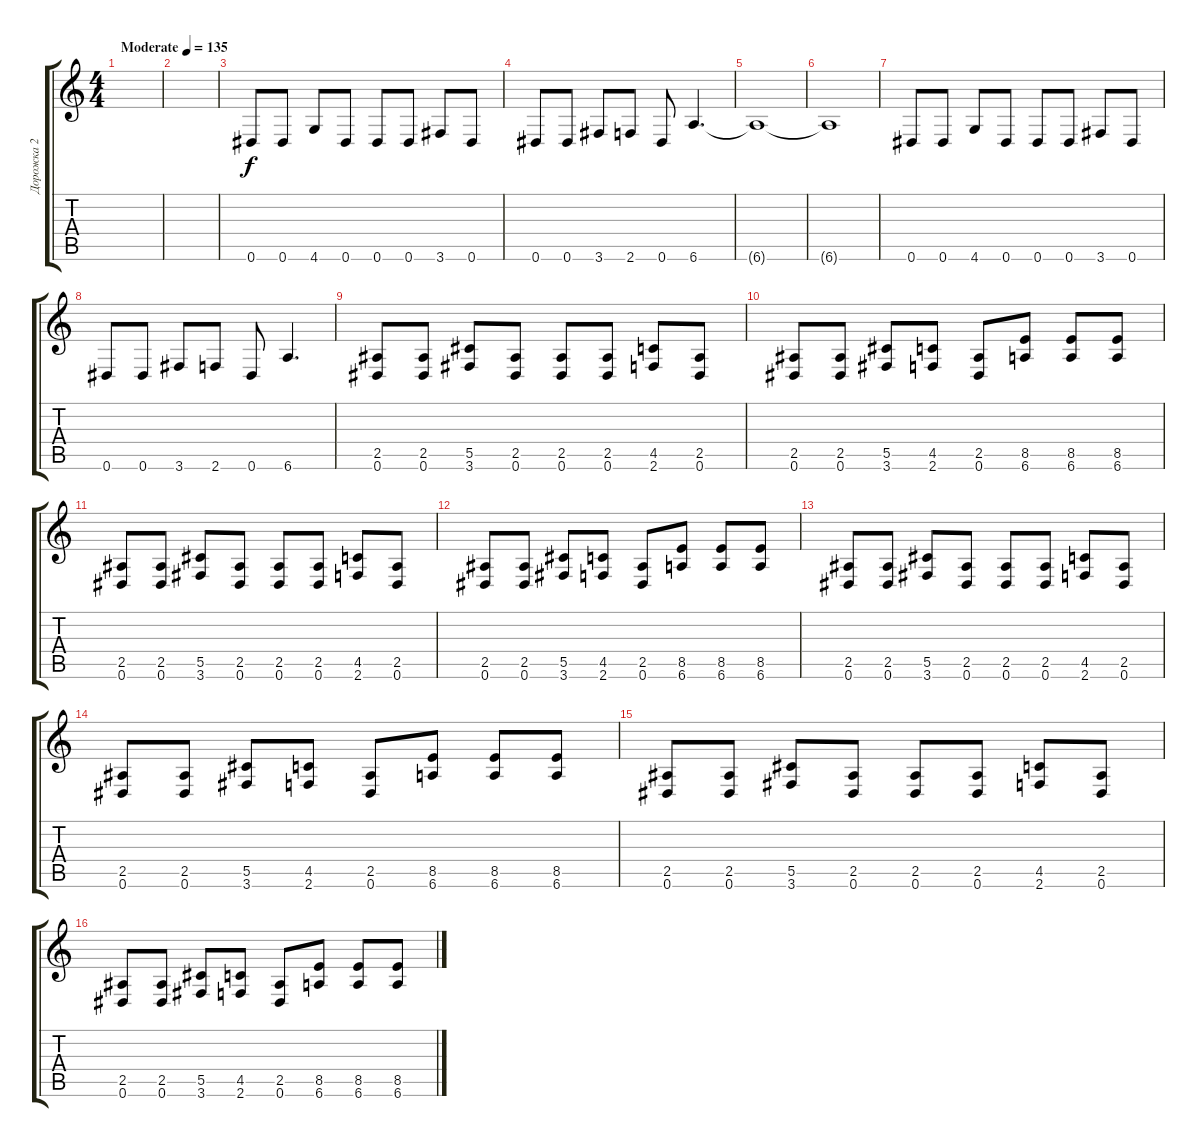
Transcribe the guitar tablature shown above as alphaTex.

\track ("Дорожка 2" "Дорожка 2") {instrument distortionguitar}
\staff {score tabs}
\tuning (Eb4 Bb3 Gb3 Db3 Ab2 Eb2) {hide}
\ts (4 4)
\tempo (135 "Moderate")
\clef g2
\ks c
|
|
0.6.8 0.6.8 4.6.8 0.6.8 0.6.8 0.6.8 3.6.8 0.6.8 |
0.6.8 0.6.8 3.6.8 2.6.8 0.6.8 6.6.4{d} |
6.6{t}.1 |
6.6{t}.1 |
0.6.8 0.6.8 4.6.8 0.6.8 0.6.8 0.6.8 3.6.8 0.6.8 |
0.6.8 0.6.8 3.6.8 2.6.8 0.6.8 6.6.4{d} |
(2.5 0.6).8 (2.5 0.6).8 (5.5 3.6).8 (2.5 0.6).8 (2.5 0.6).8 (2.5 0.6).8 (4.5 2.6).8 (2.5 0.6).8 |
(2.5 0.6).8 (2.5 0.6).8 (5.5 3.6).8 (4.5 2.6).8 (2.5 0.6).8 (8.5 6.6).8 (8.5 6.6).8 (8.5 6.6).8 |
(2.5 0.6).8 (2.5 0.6).8 (5.5 3.6).8 (2.5 0.6).8 (2.5 0.6).8 (2.5 0.6).8 (4.5 2.6).8 (2.5 0.6).8 |
(2.5 0.6).8 (2.5 0.6).8 (5.5 3.6).8 (4.5 2.6).8 (2.5 0.6).8 (8.5 6.6).8 (8.5 6.6).8 (8.5 6.6).8 |
(2.5 0.6).8 (2.5 0.6).8 (5.5 3.6).8 (2.5 0.6).8 (2.5 0.6).8 (2.5 0.6).8 (4.5 2.6).8 (2.5 0.6).8 |
(2.5 0.6).8 (2.5 0.6).8 (5.5 3.6).8 (4.5 2.6).8 (2.5 0.6).8 (8.5 6.6).8 (8.5 6.6).8 (8.5 6.6).8 |
(2.5 0.6).8 (2.5 0.6).8 (5.5 3.6).8 (2.5 0.6).8 (2.5 0.6).8 (2.5 0.6).8 (4.5 2.6).8 (2.5 0.6).8 |
(2.5 0.6).8 (2.5 0.6).8 (5.5 3.6).8 (4.5 2.6).8 (2.5 0.6).8 (8.5 6.6).8 (8.5 6.6).8 (8.5 6.6).8
